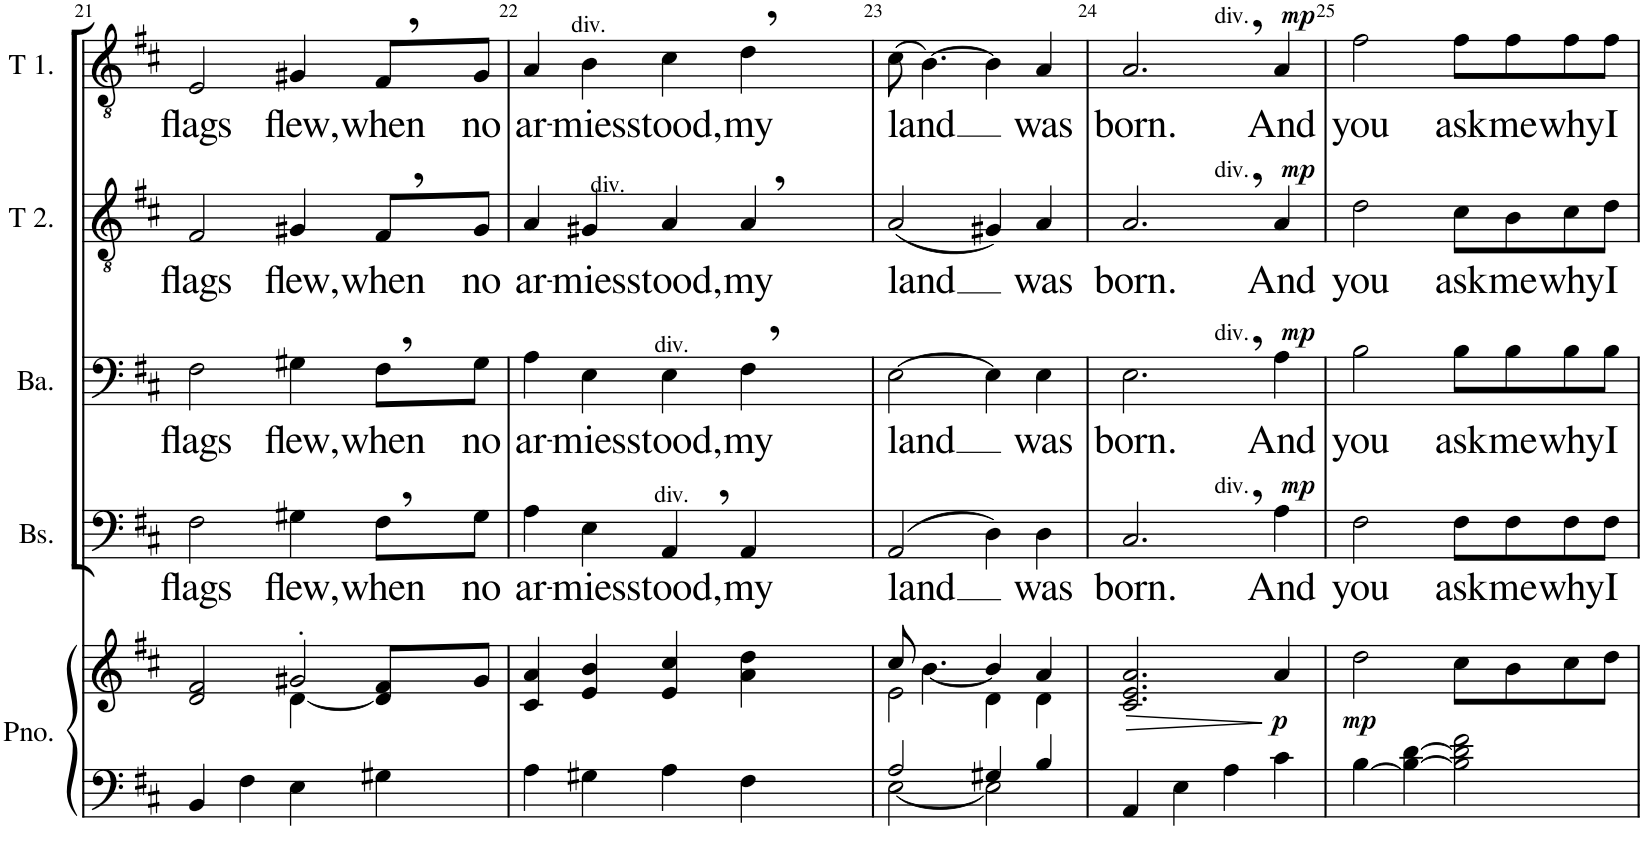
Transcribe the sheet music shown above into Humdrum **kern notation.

**kern	**kern	**dynam	**kern	**text	**dynam	**kern	**text	**dynam	**kern	**text	**dynam	**kern	**text	**dynam
*part5	*part5	*part5	*part4	*part4	*part4	*part3	*part3	*part3	*part2	*part2	*part2	*part1	*part1	*part1
*staff6	*staff5	*staff5/6	*staff4	*staff4	*staff4	*staff3	*staff3	*staff3	*staff2	*staff2	*staff2	*staff1	*staff1	*staff1
*I"Piano	*	*	*I"Bas	*	*	*I"Bariton	*	*	*I"Tenor 2.	*	*	*I"Tenor 1.	*	*
*I'Pno.	*	*	*I'Bs.	*	*	*I'Ba.	*	*	*I'T 2.	*	*	*I'T 1.	*	*
!!LO:PB:g=z
*clefF4	*clefG2	*	*clefF4	*	*	*clefF4	*	*	*clefG2	*	*	*clefG2	*	*
*k[f#c#]	*k[f#c#]	*	*k[f#c#]	*	*	*k[f#c#]	*	*	*k[f#c#]	*	*	*k[f#c#]	*	*
=21	=21	=21	=21	=21	=21	=21	=21	=21	=21	=21	=21	=21	=21	=21
*	*^	*	*	*	*	*	*	*	*	*	*	*	*	*
!	!	!	!	!	!LO:LY:b	!	!	!LO:LY:b	!	!	!LO:LY:b	!	!	!LO:LY:b	!
4BB/	2ryy	2d/ 2f#/	.	2F#\	flags	.	2F#\	flags	.	2F#/	flags	.	2E/	flags	.
4F#\	.	.	.	.	.	.	.	.	.	.	.	.	.	.	.
!	!	!	!	!	!LO:LY:b	!	!	!LO:LY:b	!	!	!LO:LY:b	!	!	!LO:LY:b	!
4E\	2g#X'/	[4d\	.	4G#X\	flew,	.	4G#X\	flew,	.	4G#X/	flew,	.	4G#X/	flew,	.
!	!	!	!	!	!LO:LY:b	!	!	!LO:LY:b	!	!	!LO:LY:b	!	!	!LO:LY:b	!
4G#X\	.	8d/] 8f#/L	.	8F#,\L	when	.	8F#,\L	when	.	8F#,/L	when	.	8F#,/L	when	.
!	!	!	!	!	!LO:LY:b	!	!	!LO:LY:b	!	!	!LO:LY:b	!	!	!LO:LY:b	!
.	.	8g#/J	.	8G#\J	no	.	8G#\J	no	.	8G#/J	no	.	8G#/J	no	.
=22	=22	=22	=22	=22	=22	=22	=22	=22	=22	=22	=22	=22	=22	=22	=22
!	!	!	!	!	!LO:LY:b	!	!	!LO:LY:b	!	!	!LO:LY:b	!	!	!LO:LY:b	!
*	*v	*v	*	*	*	*	*	*	*	*	*	*	*	*	*
4A\	4c#/ 4a/	.	4A\	ar-	.	4A\	ar-	.	4A/	ar-	.	4A/	ar-	.
!	!	!	!	!	!	!	!	!	!	!	!	!LO:TX:a:t=div.	!	!
!	!	!	!	!	!	!	!	!	!LO:TX:a:t=div.	!	!	!	!	!
!	!	!	!	!LO:LY:b	!	!	!LO:LY:b	!	!	!LO:LY:b	!	!	!LO:LY:b	!
4G#X\	4e/ 4b/	.	4E\	-mies	.	4E\	-mies	.	4G#X/	-mies	.	4B\	-mies	.
!	!	!	!	!	!	!LO:TX:a:t=div.	!	!	!	!	!	!	!	!
!	!	!	!LO:TX:a:t=div.	!	!	!	!	!	!	!	!	!	!	!
!	!	!	!	!LO:LY:b	!	!	!LO:LY:b	!	!	!LO:LY:b	!	!	!LO:LY:b	!
4A\	4e/ 4cc#/	.	4AA,/	stood,	.	4E\	stood,	.	4A/	stood,	.	4c#\	stood,	.
!	!	!	!	!LO:LY:b	!	!	!LO:LY:b	!	!	!LO:LY:b	!	!	!LO:LY:b	!
4F#\	4a\ 4dd\	.	4AA/	my	.	4F#,\	my	.	4A,/	my	.	4d,\	my	.
=23	=23	=23	=23	=23	=23	=23	=23	=23	=23	=23	=23	=23	=23	=23
*^	*^	*	*	*	*	*	*	*	*	*	*	*	*	*
!	!	!	!	!	!	!LO:LY:b	!	!	!LO:LY:b	!	!	!LO:LY:b	!	!	!LO:LY:b	!
2A/	[2E\	8cc#/	2e\	.	(2AA/	land	.	[2E\	land	.	(2A/	land	.	(8c#\	land	.
.	.	[4.b\	.	.	.	.	.	.	.	.	.	.	.	[4.B\)	.	.
4G#X/	2E\]	4b/]	4d\	.	4D\)	.	.	4E\]	.	.	4G#X/)	.	.	4B\]	.	.
!	!	!	!	!	!	!LO:LY:b	!	!	!LO:LY:b	!	!	!LO:LY:b	!	!	!LO:LY:b	!
4B/	.	4a/	4d\	.	4D\	was	.	4E\	was	.	4A/	was	.	4A/	was	.
*v	*v	*	*	*	*	*	*	*	*	*	*	*	*	*	*	*
=24	=24	=24	=24	=24	=24	=24	=24	=24	=24	=24	=24	=24	=24	=24	=24
!	!	!	!LO:HP:b	!	!LO:LY:b	!	!	!LO:LY:b	!	!	!LO:LY:b	!	!	!LO:LY:b	!
*	*v	*v	*	*	*	*	*	*	*	*	*	*	*	*	*
4AA/	2.c#/ 2.e/ 2.a/	>	2.C#,/	born.	.	2.E,\	born.	.	2.A,/	born.	.	2.A,/	born.	.
4E\	.	.	.	.	.	.	.	.	.	.	.	.	.	.
4A\	.	.	.	.	.	.	.	.	.	.	.	.	.	.
!	!	!	!	!	!	!	!	!	!	!	!	!LO:TX:a:t=div.	!	!
!	!	!	!	!	!	!	!	!	!LO:TX:a:t=div.	!	!	!	!	!
!	!	!	!	!	!	!LO:TX:a:t=div.	!	!	!	!	!	!	!	!
!	!	!	!LO:TX:a:t=div.	!	!	!	!	!	!	!	!	!	!	!
!	!	!LO:DY:n=1:b	!	!LO:LY:b	!LO:DY:a	!	!LO:LY:b	!LO:DY:a	!	!LO:LY:b	!LO:DY:a	!	!LO:LY:b	!LO:DY:a
4c#\	4a/	] p	4A\	And	mp	4A\	And	mp	4A/	And	mp	4A/	And	mp
=25	=25	=25	=25	=25	=25	=25	=25	=25	=25	=25	=25	=25	=25	=25
!	!	!LO:DY:b	!	!LO:LY:b	!	!	!LO:LY:b	!	!	!LO:LY:b	!	!	!LO:LY:b	!
[4B\	2dd\	mp	2F#\	you	.	2B\	you	.	2d\	you	.	2f#\	you	.
4B\_ [4d\	.	.	.	.	.	.	.	.	.	.	.	.	.	.
!	!	!	!	!LO:LY:b	!	!	!LO:LY:b	!	!	!LO:LY:b	!	!	!LO:LY:b	!
2B\] 2d\] 2f#\	8cc#\L	.	8F#\L	ask	.	8B\L	ask	.	8c#\L	ask	.	8f#\L	ask	.
!	!	!	!	!LO:LY:b	!	!	!LO:LY:b	!	!	!LO:LY:b	!	!	!LO:LY:b	!
.	8b\	.	8F#\	me	.	8B\	me	.	8B\	me	.	8f#\	me	.
!	!	!	!	!LO:LY:b	!	!	!LO:LY:b	!	!	!LO:LY:b	!	!	!LO:LY:b	!
.	8cc#\	.	8F#\	why	.	8B\	why	.	8c#\	why	.	8f#\	why	.
!	!	!	!	!LO:LY:b	!	!	!LO:LY:b	!	!	!LO:LY:b	!	!	!LO:LY:b	!
.	8dd\J	.	8F#\J	I	.	8B\J	I	.	8d\J	I	.	8f#\J	I	.
=	=	=	=	=	=	=	=	=	=	=	=	=	=	=
*-	*-	*-	*-	*-	*-	*-	*-	*-	*-	*-	*-	*-	*-	*-
